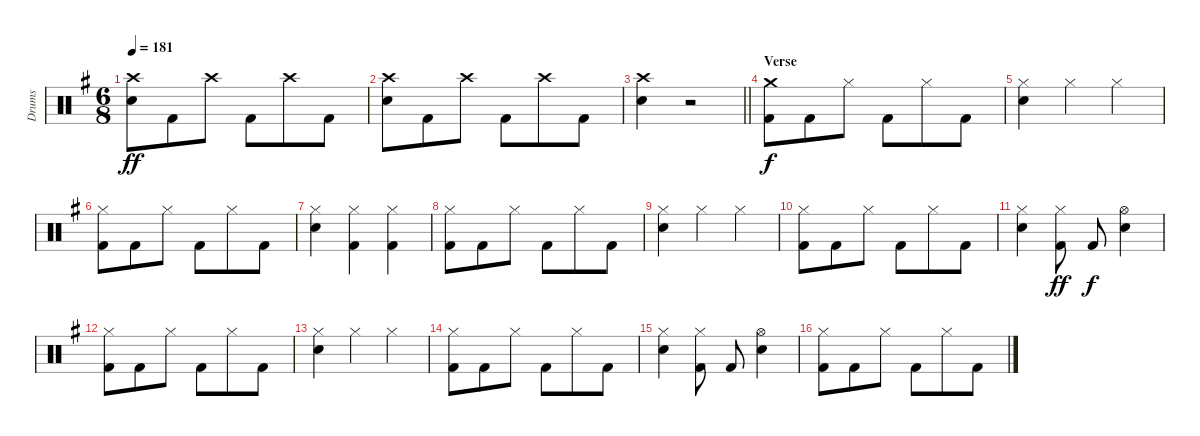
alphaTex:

\track ("Drums" "Drums") {instrument percussion}
\staff {score}
\articulation defaults
\ts (6 8)
\tempo 181
\clef neutral
\ks eminor
("Crash high (hit)" "Electric Snare (hit)").8{dy ff} "Kick (hit) 2".8 "Crash high (hit)".8 "Kick (hit) 2".8 "Crash high (hit)".8 "Kick (hit) 2".8 |
("Crash high (hit)" "Electric Snare (hit)").8 "Kick (hit) 2".8 "Crash high (hit)".8 "Kick (hit) 2".8 "Crash high (hit)".8 "Kick (hit) 2".8 |
\barLineRight lightlight
("Crash high (hit)" "Electric Snare (hit)").4 r.2 |
\section ("" "Verse")
("Crash medium (hit)" "Kick (hit) 2").8{dy f} "Kick (hit) 2".8 "Hi-Hat (closed)".8 "Kick (hit) 2".8 "Hi-Hat (closed)".8 "Kick (hit) 2".8 |
("Hi-Hat (closed)" "Electric Snare (hit)").4 "Hi-Hat (closed)".4 "Hi-Hat (closed)".4 |
("Hi-Hat (closed)" "Kick (hit) 2").8 "Kick (hit) 2".8 "Hi-Hat (closed)".8 "Kick (hit) 2".8 "Hi-Hat (closed)".8 "Kick (hit) 2".8 |
("Hi-Hat (closed)" "Electric Snare (hit)").4 ("Hi-Hat (closed)" "Kick (hit) 2").4 ("Hi-Hat (closed)" "Kick (hit) 2").4 |
("Hi-Hat (closed)" "Kick (hit) 2").8 "Kick (hit) 2".8 "Hi-Hat (closed)".8 "Kick (hit) 2".8 "Hi-Hat (closed)".8 "Kick (hit) 2".8 |
("Hi-Hat (closed)" "Electric Snare (hit)").4 "Hi-Hat (closed)".4 "Hi-Hat (closed)".4 |
("Hi-Hat (closed)" "Kick (hit) 2").8 "Kick (hit) 2".8 "Hi-Hat (closed)".8 "Kick (hit) 2".8 "Hi-Hat (closed)".8 "Kick (hit) 2".8 |
("Hi-Hat (closed)" "Electric Snare (hit)").4 ("Hi-Hat (closed)" "Kick (hit) 2").8{dy ff} "Kick (hit) 2".8{dy f} ("Hi-Hat (open)" "Electric Snare (hit)").4 |
("Hi-Hat (closed)" "Kick (hit) 2").8 "Kick (hit) 2".8 "Hi-Hat (closed)".8 "Kick (hit) 2".8 "Hi-Hat (closed)".8 "Kick (hit) 2".8 |
("Hi-Hat (closed)" "Electric Snare (hit)").4 "Hi-Hat (closed)".4 "Hi-Hat (closed)".4 |
("Hi-Hat (closed)" "Kick (hit) 2").8 "Kick (hit) 2".8 "Hi-Hat (closed)".8 "Kick (hit) 2".8 "Hi-Hat (closed)".8 "Kick (hit) 2".8 |
("Hi-Hat (closed)" "Electric Snare (hit)").4 ("Hi-Hat (closed)" "Kick (hit) 2").8 "Kick (hit) 2".8 ("Hi-Hat (open)" "Electric Snare (hit)").4 |
("Hi-Hat (closed)" "Kick (hit) 2").8 "Kick (hit) 2".8 "Hi-Hat (closed)".8 "Kick (hit) 2".8 "Hi-Hat (closed)".8 "Kick (hit) 2".8
